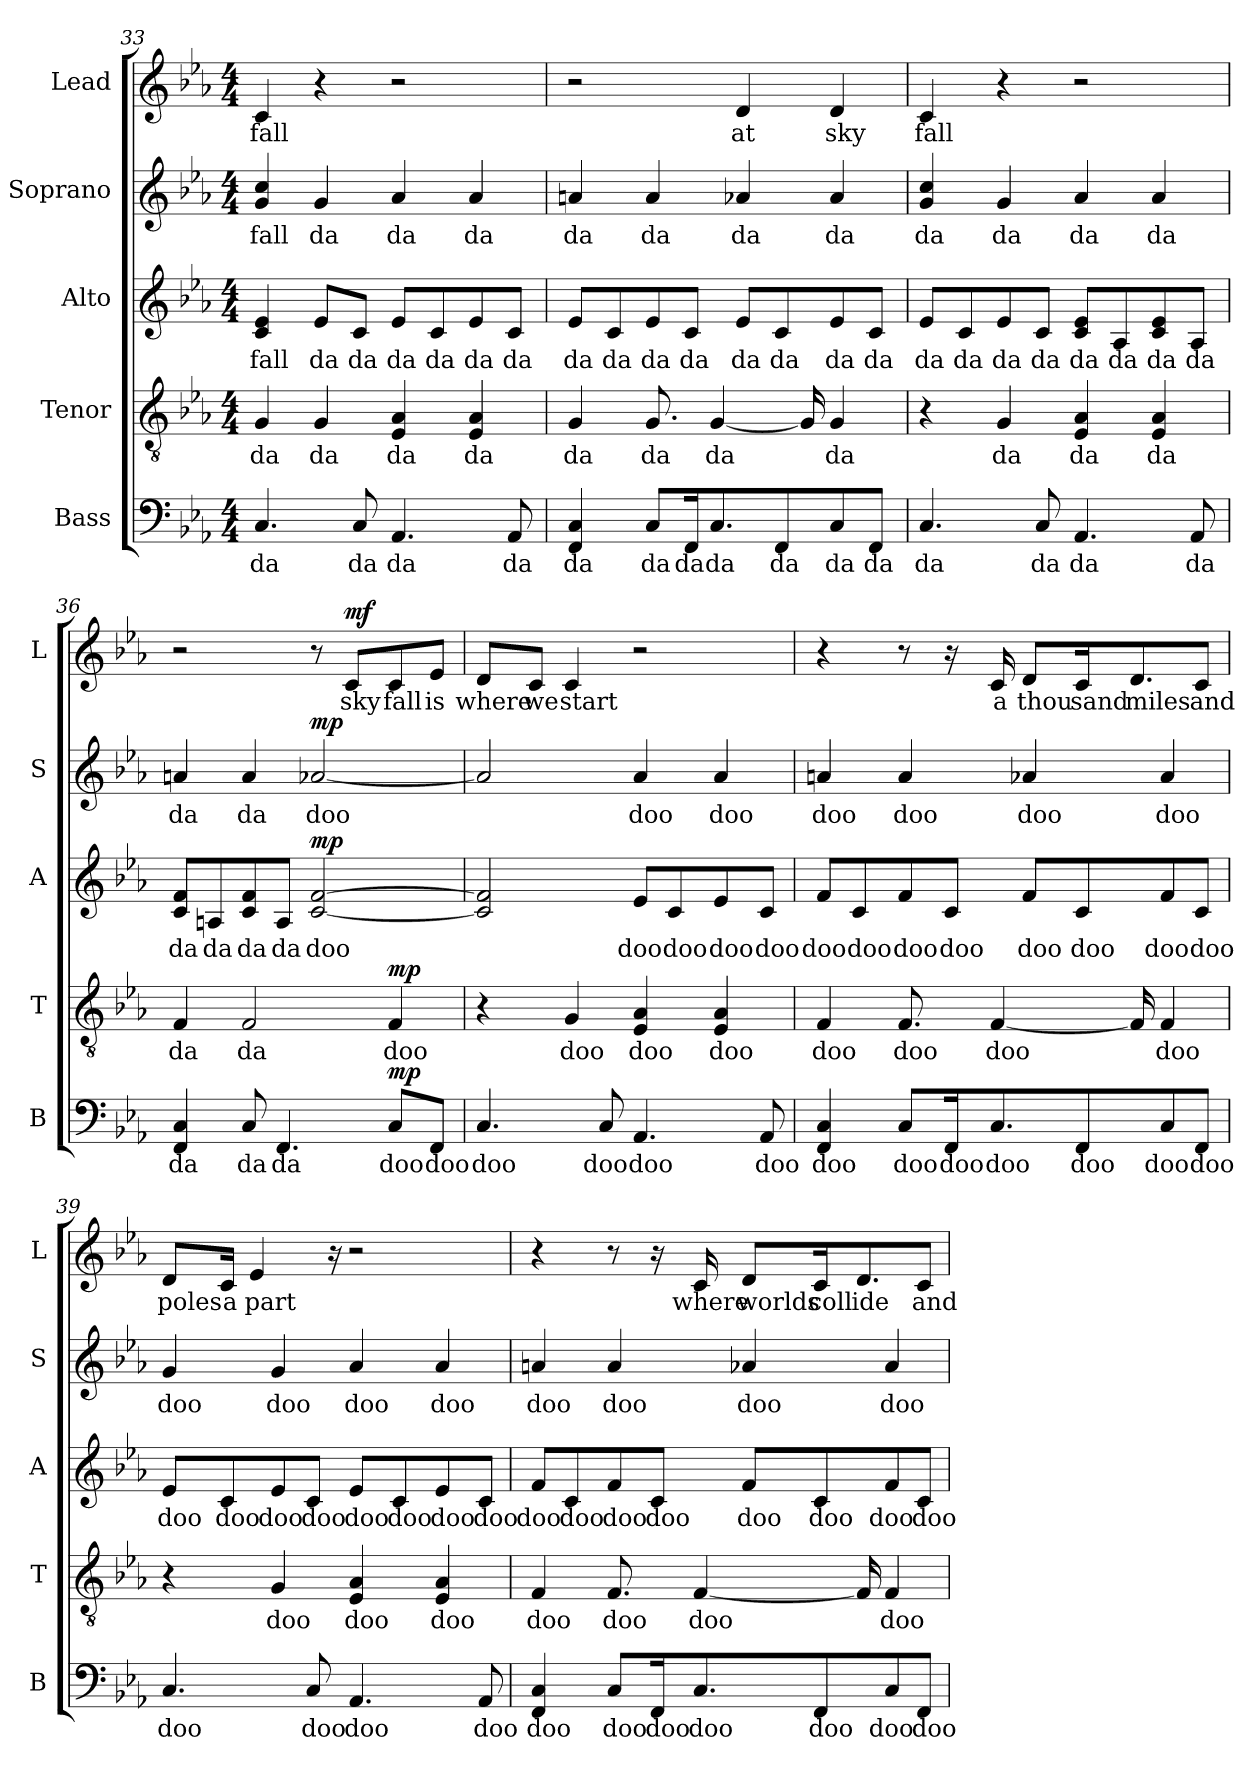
**kern	**text	**dynam	**kern	**text	**dynam	**kern	**text	**dynam	**kern	**text	**dynam	**kern	**text	**dynam
*part5	*part5	*part5	*part4	*part4	*part4	*part3	*part3	*part3	*part2	*part2	*part2	*part1	*part1	*part1
*staff5	*staff5	*staff5	*staff4	*staff4	*staff4	*staff3	*staff3	*staff3	*staff2	*staff2	*staff2	*staff1	*staff1	*staff1
*I"Bass	*	*	*I"Tenor	*	*	*I"Alto	*	*	*I"Soprano	*	*	*I"Lead	*	*
*I'B	*	*	*I'T	*	*	*I'A	*	*	*I'S	*	*	*I'L	*	*
*clefF4	*	*	*clefGv2	*	*	*clefG2	*	*	*clefG2	*	*	*clefG2	*	*
*k[b-e-a-]	*	*	*k[b-e-a-]	*	*	*k[b-e-a-]	*	*	*k[b-e-a-]	*	*	*k[b-e-a-]	*	*
*M4/4	*	*	*M4/4	*	*	*M4/4	*	*	*M4/4	*	*	*M4/4	*	*
=33	=33	=33	=33	=33	=33	=33	=33	=33	=33	=33	=33	=33	=33	=33
!	!LO:LY:b	!	!	!LO:LY:b	!	!	!LO:LY:b	!	!	!LO:LY:b	!	!	!LO:LY:b	!
4.C/	da	.	4G/	da	.	4c/ 4e-/	fall	.	4g/ 4cc/	fall	.	4c/	fall	.
!	!	!	!	!LO:LY:b	!	!	!LO:LY:b	!	!	!LO:LY:b	!	!	!	!
.	.	.	4G/	da	.	8e-/L	da	.	4g/	da	.	4r	.	.
!	!LO:LY:b	!	!	!	!	!	!LO:LY:b	!	!	!	!	!	!	!
8C/	da	.	.	.	.	8c/J	da	.	.	.	.	.	.	.
!	!LO:LY:b	!	!	!LO:LY:b	!	!	!LO:LY:b	!	!	!LO:LY:b	!	!	!	!
4.AA-/	da	.	4E-/ 4A-/	da	.	8e-/L	da	.	4a-/	da	.	2r	.	.
!	!	!	!	!	!	!	!LO:LY:b	!	!	!	!	!	!	!
.	.	.	.	.	.	8c/	da	.	.	.	.	.	.	.
!	!	!	!	!LO:LY:b	!	!	!LO:LY:b	!	!	!LO:LY:b	!	!	!	!
.	.	.	4E-/ 4A-/	da	.	8e-/	da	.	4a-/	da	.	.	.	.
!	!LO:LY:b	!	!	!	!	!	!LO:LY:b	!	!	!	!	!	!	!
8AA-/	da	.	.	.	.	8c/J	da	.	.	.	.	.	.	.
!!LO:PB:g=z
=34	=34	=34	=34	=34	=34	=34	=34	=34	=34	=34	=34	=34	=34	=34
!	!LO:LY:b	!	!	!LO:LY:b	!	!	!LO:LY:b	!	!	!LO:LY:b	!	!	!	!
4FF/ 4C/	da	.	4G/	da	.	8e-/L	da	.	4an/	da	.	2r	.	.
!	!	!	!	!	!	!	!LO:LY:b	!	!	!	!	!	!	!
.	.	.	.	.	.	8c/	da	.	.	.	.	.	.	.
!	!LO:LY:b	!	!	!LO:LY:b	!	!	!LO:LY:b	!	!	!LO:LY:b	!	!	!	!
8C/L	da	.	8.G/	da	.	8e-/	da	.	4a/	da	.	.	.	.
!	!LO:LY:b	!	!	!	!	!	!LO:LY:b	!	!	!	!	!	!	!
16FF/K	da	.	.	.	.	8c/J	da	.	.	.	.	.	.	.
!	!LO:LY:b	!	!	!LO:LY:b	!	!	!	!	!	!	!	!	!	!
8.C/	da	.	[4G/	da	.	.	.	.	.	.	.	.	.	.
!	!	!	!	!	!	!	!LO:LY:b	!	!	!LO:LY:b	!	!	!LO:LY:b	!
.	.	.	.	.	.	8e-/L	da	.	4a-X/	da	.	4d/	at	.
!	!LO:LY:b	!	!	!	!	!	!LO:LY:b	!	!	!	!	!	!	!
8FF/	da	.	.	.	.	8c/	da	.	.	.	.	.	.	.
.	.	.	16G/]	.	.	.	.	.	.	.	.	.	.	.
!	!LO:LY:b	!	!	!LO:LY:b	!	!	!LO:LY:b	!	!	!LO:LY:b	!	!	!LO:LY:b	!
8C/	da	.	4G/	da	.	8e-/	da	.	4a-/	da	.	4d/	sky	.
!	!LO:LY:b	!	!	!	!	!	!LO:LY:b	!	!	!	!	!	!	!
8FF/J	da	.	.	.	.	8c/J	da	.	.	.	.	.	.	.
=35	=35	=35	=35	=35	=35	=35	=35	=35	=35	=35	=35	=35	=35	=35
!	!LO:LY:b	!	!	!	!	!	!LO:LY:b	!	!	!LO:LY:b	!	!	!LO:LY:b	!
4.C/	da	.	4r	.	.	8e-/L	da	.	4g/ 4cc/	da	.	4c/	fall	.
!	!	!	!	!	!	!	!LO:LY:b	!	!	!	!	!	!	!
.	.	.	.	.	.	8c/	da	.	.	.	.	.	.	.
!	!	!	!	!LO:LY:b	!	!	!LO:LY:b	!	!	!LO:LY:b	!	!	!	!
.	.	.	4G/	da	.	8e-/	da	.	4g/	da	.	4r	.	.
!	!LO:LY:b	!	!	!	!	!	!LO:LY:b	!	!	!	!	!	!	!
8C/	da	.	.	.	.	8c/J	da	.	.	.	.	.	.	.
!	!LO:LY:b	!	!	!LO:LY:b	!	!	!LO:LY:b	!	!	!LO:LY:b	!	!	!	!
4.AA-/	da	.	4E-/ 4A-/	da	.	8c/ 8e-/L	da	.	4a-/	da	.	2r	.	.
!	!	!	!	!	!	!	!LO:LY:b	!	!	!	!	!	!	!
.	.	.	.	.	.	8A-/	da	.	.	.	.	.	.	.
!	!	!	!	!LO:LY:b	!	!	!LO:LY:b	!	!	!LO:LY:b	!	!	!	!
.	.	.	4E-/ 4A-/	da	.	8c/ 8e-/	da	.	4a-/	da	.	.	.	.
!	!LO:LY:b	!	!	!	!	!	!LO:LY:b	!	!	!	!	!	!	!
8AA-/	da	.	.	.	.	8A-/J	da	.	.	.	.	.	.	.
=36	=36	=36	=36	=36	=36	=36	=36	=36	=36	=36	=36	=36	=36	=36
!	!LO:LY:b	!	!	!LO:LY:b	!	!	!LO:LY:b	!	!	!LO:LY:b	!	!	!	!
4FF/ 4C/	da	.	4F/	da	.	8c/ 8f/L	da	.	4an/	da	.	2r	.	.
!	!	!	!	!	!	!	!LO:LY:b	!	!	!	!	!	!	!
.	.	.	.	.	.	8An/	da	.	.	.	.	.	.	.
!	!LO:LY:b	!	!	!LO:LY:b	!	!	!LO:LY:b	!	!	!LO:LY:b	!	!	!	!
8C/	da	.	2F/	da	.	8c/ 8f/	da	.	4a/	da	.	.	.	.
!	!LO:LY:b	!	!	!	!	!	!LO:LY:b	!	!	!	!	!	!	!
4.FF/	da	.	.	.	.	8A/J	da	.	.	.	.	.	.	.
!	!	!	!	!	!	!	!LO:LY:b	!LO:DY:a	!	!LO:LY:b	!LO:DY:a	!	!	!
.	.	.	.	.	.	[2c/ [2f/	doo	mp	[2a-X/	doo	mp	8r	.	.
!	!	!	!	!	!	!	!	!	!	!	!	!	!LO:LY:b	!LO:DY:a
.	.	.	.	.	.	.	.	.	.	.	.	8c/L	sky	mf
!	!LO:LY:b	!LO:DY:a	!	!LO:LY:b	!LO:DY:a	!	!	!	!	!	!	!	!LO:LY:b	!
8C/L	doo	mp	4F/	doo	mp	.	.	.	.	.	.	8c/	fall	.
!	!LO:LY:b	!	!	!	!	!	!	!	!	!	!	!	!LO:LY:b	!
8FF/J	doo	.	.	.	.	.	.	.	.	.	.	8e-/J	is	.
!!LO:LB:g=z
=37	=37	=37	=37	=37	=37	=37	=37	=37	=37	=37	=37	=37	=37	=37
!	!LO:LY:b	!	!	!	!	!	!	!	!	!	!	!	!LO:LY:b	!
4.C/	doo	.	4r	.	.	2c/] 2f/]	.	.	2a-/]	.	.	8d/L	where	.
!	!	!	!	!	!	!	!	!	!	!	!	!	!LO:LY:b	!
.	.	.	.	.	.	.	.	.	.	.	.	8c/J	we	.
!	!	!	!	!LO:LY:b	!	!	!	!	!	!	!	!	!LO:LY:b	!
.	.	.	4G/	doo	.	.	.	.	.	.	.	4c/	start	.
!	!LO:LY:b	!	!	!	!	!	!	!	!	!	!	!	!	!
8C/	doo	.	.	.	.	.	.	.	.	.	.	.	.	.
!	!LO:LY:b	!	!	!LO:LY:b	!	!	!LO:LY:b	!	!	!LO:LY:b	!	!	!	!
4.AA-/	doo	.	4E-/ 4A-/	doo	.	8e-/L	doo	.	4a-/	doo	.	2r	.	.
!	!	!	!	!	!	!	!LO:LY:b	!	!	!	!	!	!	!
.	.	.	.	.	.	8c/	doo	.	.	.	.	.	.	.
!	!	!	!	!LO:LY:b	!	!	!LO:LY:b	!	!	!LO:LY:b	!	!	!	!
.	.	.	4E-/ 4A-/	doo	.	8e-/	doo	.	4a-/	doo	.	.	.	.
!	!LO:LY:b	!	!	!	!	!	!LO:LY:b	!	!	!	!	!	!	!
8AA-/	doo	.	.	.	.	8c/J	doo	.	.	.	.	.	.	.
=38	=38	=38	=38	=38	=38	=38	=38	=38	=38	=38	=38	=38	=38	=38
!	!LO:LY:b	!	!	!LO:LY:b	!	!	!LO:LY:b	!	!	!LO:LY:b	!	!	!	!
4FF/ 4C/	doo	.	4F/	doo	.	8f/L	doo	.	4an/	doo	.	4r	.	.
!	!	!	!	!	!	!	!LO:LY:b	!	!	!	!	!	!	!
.	.	.	.	.	.	8c/	doo	.	.	.	.	.	.	.
!	!LO:LY:b	!	!	!LO:LY:b	!	!	!LO:LY:b	!	!	!LO:LY:b	!	!	!	!
8C/L	doo	.	8.F/	doo	.	8f/	doo	.	4a/	doo	.	8r	.	.
!	!LO:LY:b	!	!	!	!	!	!LO:LY:b	!	!	!	!	!	!	!
16FF/K	doo	.	.	.	.	8c/J	doo	.	.	.	.	16r	.	.
!	!LO:LY:b	!	!	!LO:LY:b	!	!	!	!	!	!	!	!	!LO:LY:b	!
8.C/	doo	.	[4F/	doo	.	.	.	.	.	.	.	16c/	a	.
!	!	!	!	!	!	!	!LO:LY:b	!	!	!LO:LY:b	!	!	!LO:LY:b	!
.	.	.	.	.	.	8f/L	doo	.	4a-X/	doo	.	8d/L	thou	.
!	!LO:LY:b	!	!	!	!	!	!LO:LY:b	!	!	!	!	!	!LO:LY:b	!
8FF/	doo	.	.	.	.	8c/	doo	.	.	.	.	16c/K	sand	.
!	!	!	!	!	!	!	!	!	!	!	!	!	!LO:LY:b	!
.	.	.	16F/]	.	.	.	.	.	.	.	.	8.d/	miles	.
!	!LO:LY:b	!	!	!LO:LY:b	!	!	!LO:LY:b	!	!	!LO:LY:b	!	!	!	!
8C/	doo	.	4F/	doo	.	8f/	doo	.	4a-/	doo	.	.	.	.
!	!LO:LY:b	!	!	!	!	!	!LO:LY:b	!	!	!	!	!	!LO:LY:b	!
8FF/J	doo	.	.	.	.	8c/J	doo	.	.	.	.	8c/J	and	.
!!LO:PB:g=z
=39	=39	=39	=39	=39	=39	=39	=39	=39	=39	=39	=39	=39	=39	=39
!	!LO:LY:b	!	!	!	!	!	!LO:LY:b	!	!	!LO:LY:b	!	!	!LO:LY:b	!
4.C/	doo	.	4r	.	.	8e-/L	doo	.	4g/	doo	.	8d/L	poles	.
!	!	!	!	!	!	!	!LO:LY:b	!	!	!	!	!	!LO:LY:b	!
.	.	.	.	.	.	8c/	doo	.	.	.	.	16c/Jk	a	.
!	!	!	!	!	!	!	!	!	!	!	!	!	!LO:LY:b	!
.	.	.	.	.	.	.	.	.	.	.	.	4e-/	part	.
!	!	!	!	!LO:LY:b	!	!	!LO:LY:b	!	!	!LO:LY:b	!	!	!	!
.	.	.	4G/	doo	.	8e-/	doo	.	4g/	doo	.	.	.	.
!	!LO:LY:b	!	!	!	!	!	!LO:LY:b	!	!	!	!	!	!	!
8C/	doo	.	.	.	.	8c/J	doo	.	.	.	.	.	.	.
.	.	.	.	.	.	.	.	.	.	.	.	16r	.	.
!	!LO:LY:b	!	!	!LO:LY:b	!	!	!LO:LY:b	!	!	!LO:LY:b	!	!	!	!
4.AA-/	doo	.	4E-/ 4A-/	doo	.	8e-/L	doo	.	4a-/	doo	.	2r	.	.
!	!	!	!	!	!	!	!LO:LY:b	!	!	!	!	!	!	!
.	.	.	.	.	.	8c/	doo	.	.	.	.	.	.	.
!	!	!	!	!LO:LY:b	!	!	!LO:LY:b	!	!	!LO:LY:b	!	!	!	!
.	.	.	4E-/ 4A-/	doo	.	8e-/	doo	.	4a-/	doo	.	.	.	.
!	!LO:LY:b	!	!	!	!	!	!LO:LY:b	!	!	!	!	!	!	!
8AA-/	doo	.	.	.	.	8c/J	doo	.	.	.	.	.	.	.
=40	=40	=40	=40	=40	=40	=40	=40	=40	=40	=40	=40	=40	=40	=40
!	!LO:LY:b	!	!	!LO:LY:b	!	!	!LO:LY:b	!	!	!LO:LY:b	!	!	!	!
4FF/ 4C/	doo	.	4F/	doo	.	8f/L	doo	.	4an/	doo	.	4r	.	.
!	!	!	!	!	!	!	!LO:LY:b	!	!	!	!	!	!	!
.	.	.	.	.	.	8c/	doo	.	.	.	.	.	.	.
!	!LO:LY:b	!	!	!LO:LY:b	!	!	!LO:LY:b	!	!	!LO:LY:b	!	!	!	!
8C/L	doo	.	8.F/	doo	.	8f/	doo	.	4a/	doo	.	8r	.	.
!	!LO:LY:b	!	!	!	!	!	!LO:LY:b	!	!	!	!	!	!	!
16FF/K	doo	.	.	.	.	8c/J	doo	.	.	.	.	16r	.	.
!	!LO:LY:b	!	!	!LO:LY:b	!	!	!	!	!	!	!	!	!LO:LY:b	!
8.C/	doo	.	[4F/	doo	.	.	.	.	.	.	.	16c/	where	.
!	!	!	!	!	!	!	!LO:LY:b	!	!	!LO:LY:b	!	!	!LO:LY:b	!
.	.	.	.	.	.	8f/L	doo	.	4a-X/	doo	.	8d/L	worlds	.
!	!LO:LY:b	!	!	!	!	!	!LO:LY:b	!	!	!	!	!	!LO:LY:b	!
8FF/	doo	.	.	.	.	8c/	doo	.	.	.	.	16c/K	coll	.
!	!	!	!	!	!	!	!	!	!	!	!	!	!LO:LY:b	!
.	.	.	16F/]	.	.	.	.	.	.	.	.	8.d/	ide	.
!	!LO:LY:b	!	!	!LO:LY:b	!	!	!LO:LY:b	!	!	!LO:LY:b	!	!	!	!
8C/	doo	.	4F/	doo	.	8f/	doo	.	4a-/	doo	.	.	.	.
!	!LO:LY:b	!	!	!	!	!	!LO:LY:b	!	!	!	!	!	!LO:LY:b	!
8FF/J	doo	.	.	.	.	8c/J	doo	.	.	.	.	8c/J	and	.
=	=	=	=	=	=	=	=	=	=	=	=	=	=	=
*-	*-	*-	*-	*-	*-	*-	*-	*-	*-	*-	*-	*-	*-	*-
